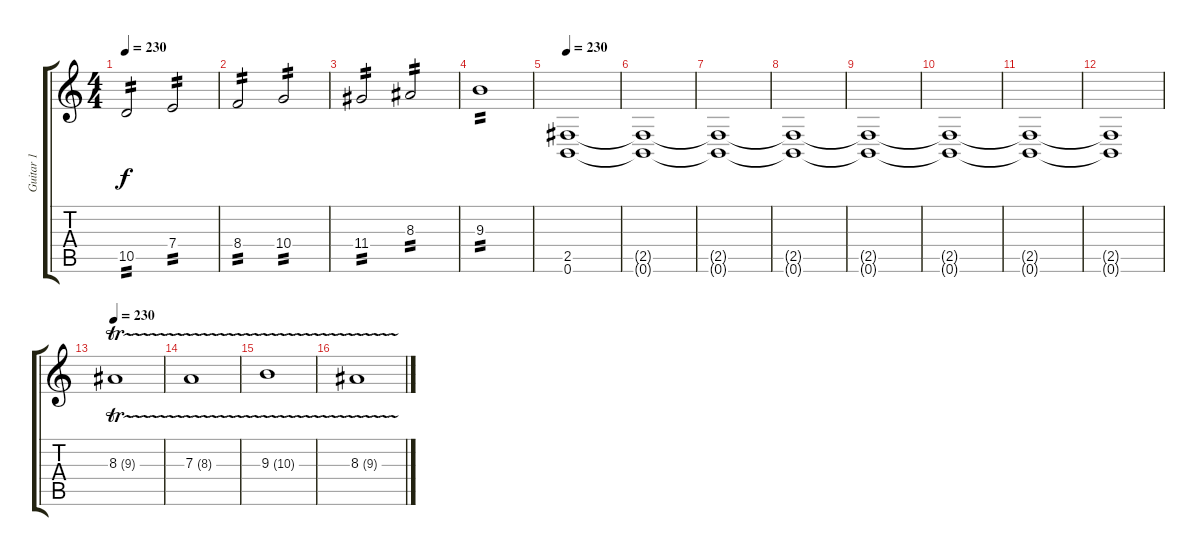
\track ("Guitar 1" "Guitar 1") {instrument distortionguitar}
\staff {score tabs}
\tuning (B3 Ab3 D3 A2 E2 B1) {hide}
\ts (4 4)
\tempo 230
\clef g2
\ks c
10.5.2{tp 2 dy f} 7.4.2{tp 2} |
8.4.2{tp 2} 10.4.2{tp 2} |
11.4.2{tp 2} 8.3.2{tp 2} |
9.3.1{tp 2} |
\tempo 230
(2.5 0.6).1 |
(2.5{t} 0.6{t}).1 |
(2.5{t} 0.6{t}).1 |
(2.5{t} 0.6{t}).1 |
(2.5{t} 0.6{t}).1 |
(2.5{t} 0.6{t}).1 |
(2.5{t} 0.6{t}).1 |
(2.5{t} 0.6{t}).1 |
\tempo 230
8.3{tr (9 16)}.1 |
7.3{tr (8 16)}.1 |
9.3{tr (10 16)}.1 |
8.3{tr (9 16)}.1
